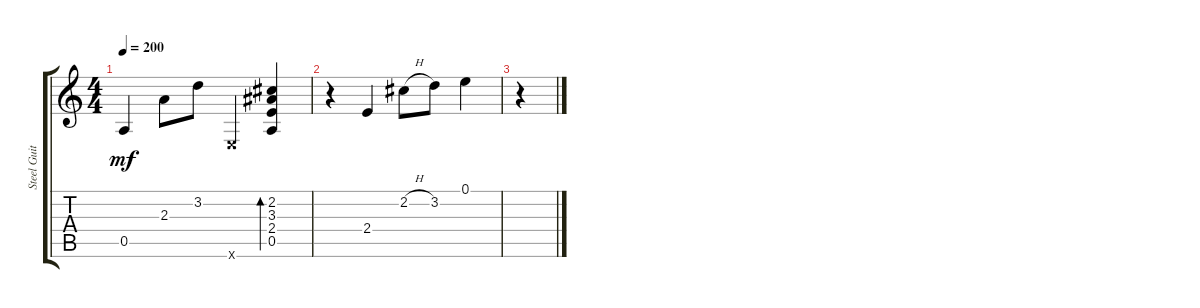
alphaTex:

\track ("Steel Guitar" "Steel Guit") {instrument acousticguitarsteel}
\staff {score tabs}
\tuning (E4 B3 G3 D3 A2 E2) {hide}
\ts (4 4)
\tempo 200
\clef g2
\ks c
0.5.4{dy mf} 2.3.8 3.2.8 0.6{x}.4 (2.2 3.3 2.4 0.5).4{bd 120} |
r.4 2.4.4 2.2{h}.8 3.2.8 0.1.4 |
r.4
